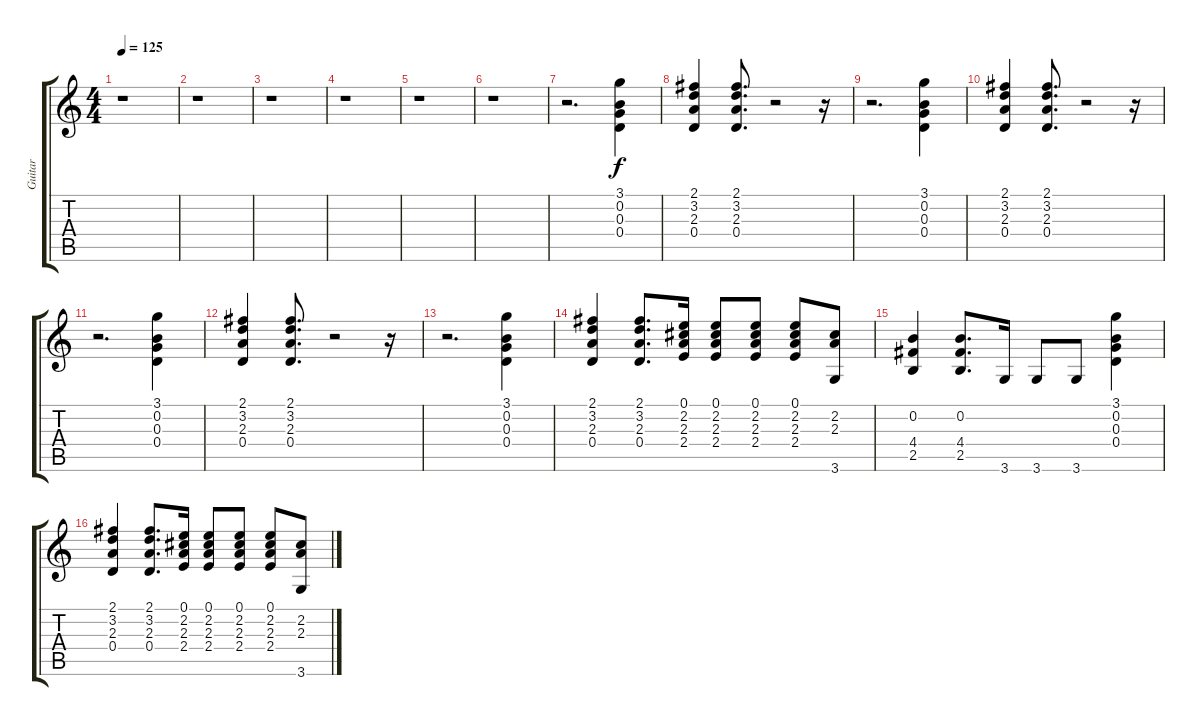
\track ("Guitar" "Guitar") {instrument overdrivenguitar}
\staff {score tabs}
\tuning (E4 B3 G3 D3 A2 E2) {hide}
\ts (4 4)
\tempo 125
\clef g2
\ks c
r.1{dy f} |
r.1 |
r.1 |
r.1 |
r.1 |
r.1 |
r.2{d} (3.1 0.2 0.3 0.4).4 |
(2.1 3.2 2.3 0.4).4 (2.1 3.2 2.3 0.4).8{d} r.2 r.16 |
r.2{d} (3.1 0.2 0.3 0.4).4 |
(2.1 3.2 2.3 0.4).4 (2.1 3.2 2.3 0.4).8{d} r.2 r.16 |
r.2{d} (3.1 0.2 0.3 0.4).4 |
(2.1 3.2 2.3 0.4).4 (2.1 3.2 2.3 0.4).8{d} r.2 r.16 |
r.2{d} (3.1 0.2 0.3 0.4).4 |
(2.1 3.2 2.3 0.4).4 (2.1 3.2 2.3 0.4).8{d} (0.1 2.2 2.3 2.4).16 (0.1 2.2 2.3 2.4).8 (0.1 2.2 2.3 2.4).8 (0.1 2.2 2.3 2.4).8 (2.2 2.3 3.6).8 |
(0.2 4.4 2.5).4 (0.2 4.4 2.5).8{d} 3.6.16 3.6.8 3.6.8 (3.1 0.2 0.3 0.4).4 |
(2.1 3.2 2.3 0.4).4 (2.1 3.2 2.3 0.4).8{d} (0.1 2.2 2.3 2.4).16 (0.1 2.2 2.3 2.4).8 (0.1 2.2 2.3 2.4).8 (0.1 2.2 2.3 2.4).8 (2.2 2.3 3.6).8
